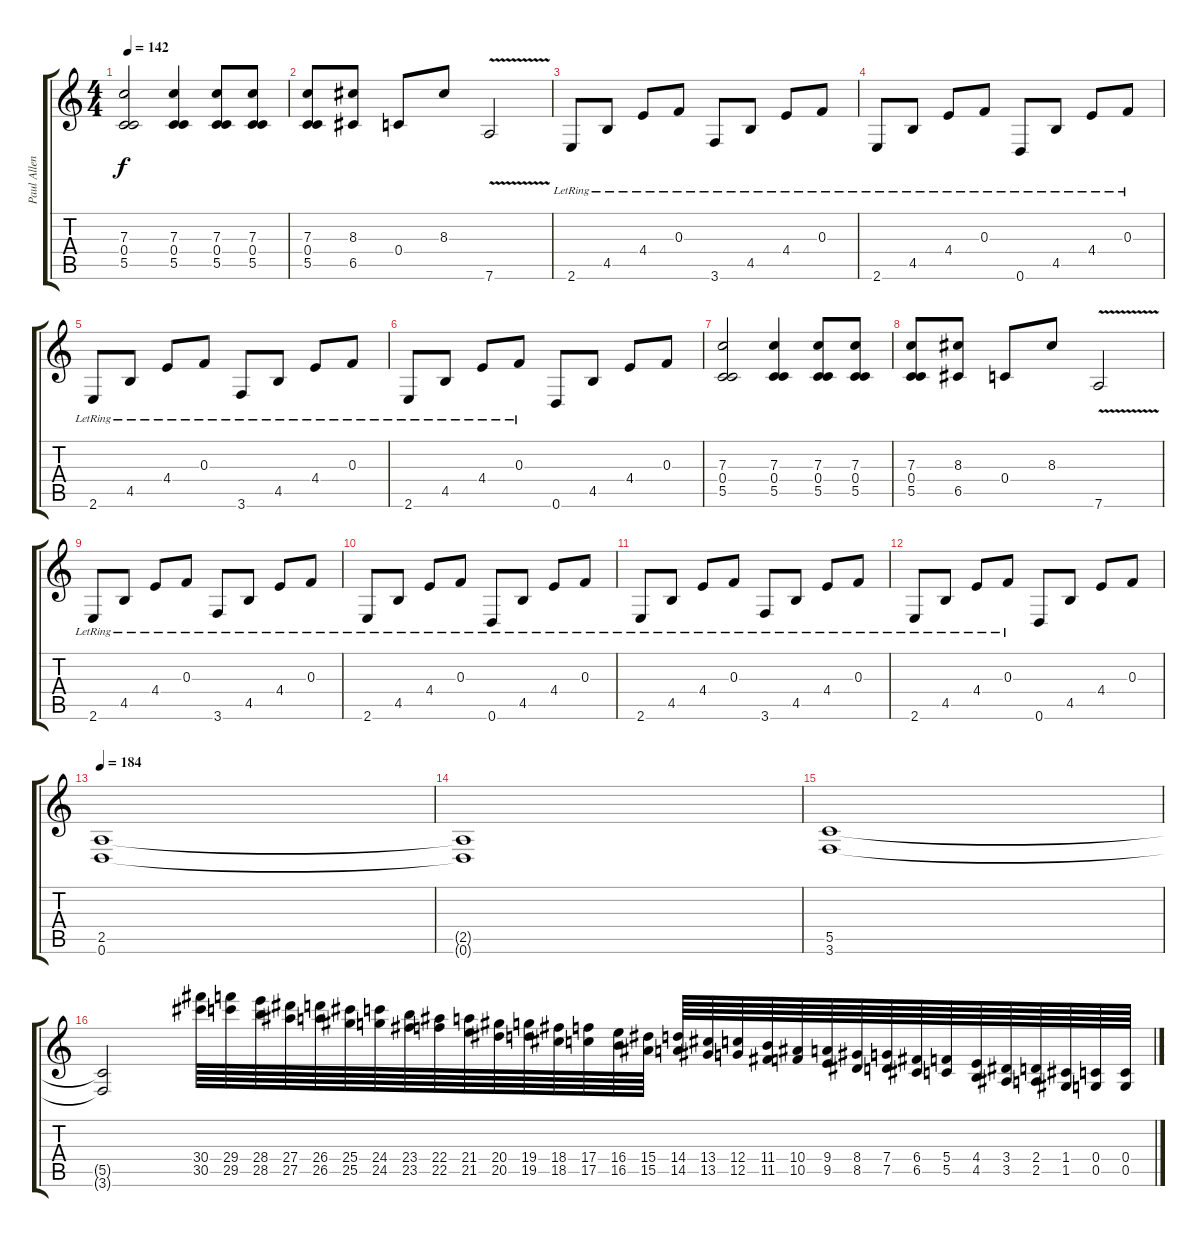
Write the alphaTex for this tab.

\track ("Paul Allender (Guitar Soul)" "Paul Allen") {instrument distortionguitar}
\staff {score tabs}
\tuning (D4 A3 F3 C3 G2 D2) {hide}
\ts (4 4)
\tempo 142
\clef g2
\ks c
(7.3 0.4 5.5).2{dy f} (7.3 0.4 5.5).4 (7.3 0.4 5.5).8 (7.3 0.4 5.5).8 |
(7.3 0.4 5.5).8 (8.3 6.5).8 0.4.8 8.3.8 7.6{v}.2 |
2.6{lr}.8 4.5{lr}.8 4.4{lr}.8 0.3{lr}.8 3.6{lr}.8 4.5{lr}.8 4.4{lr}.8 0.3{lr}.8 |
2.6{lr}.8 4.5{lr}.8 4.4{lr}.8 0.3{lr}.8 0.6{lr}.8 4.5{lr}.8 4.4{lr}.8 0.3{lr}.8 |
2.6{lr}.8 4.5{lr}.8 4.4{lr}.8 0.3{lr}.8 3.6{lr}.8 4.5{lr}.8 4.4{lr}.8 0.3{lr}.8 |
2.6{lr}.8 4.5{lr}.8 4.4{lr}.8 0.3{lr}.8 0.6.8 4.5.8 4.4.8 0.3.8 |
(7.3 0.4 5.5).2 (7.3 0.4 5.5).4 (7.3 0.4 5.5).8 (7.3 0.4 5.5).8 |
(7.3 0.4 5.5).8 (8.3 6.5).8 0.4.8 8.3.8 7.6{v}.2 |
2.6{lr}.8 4.5{lr}.8 4.4{lr}.8 0.3{lr}.8 3.6{lr}.8 4.5{lr}.8 4.4{lr}.8 0.3{lr}.8 |
2.6{lr}.8 4.5{lr}.8 4.4{lr}.8 0.3{lr}.8 0.6{lr}.8 4.5{lr}.8 4.4{lr}.8 0.3{lr}.8 |
2.6{lr}.8 4.5{lr}.8 4.4{lr}.8 0.3{lr}.8 3.6{lr}.8 4.5{lr}.8 4.4{lr}.8 0.3{lr}.8 |
2.6{lr}.8 4.5{lr}.8 4.4{lr}.8 0.3{lr}.8 0.6.8 4.5.8 4.4.8 0.3.8 |
\tempo 184
(2.5 0.6).1 |
(2.5{t} 0.6{t}).1 |
(5.5 3.6).1 |
(5.5{t} 3.6{t}).2 (30.4 30.5).64 (29.4 29.5).64 (28.4 28.5).64 (27.4 27.5).64 (26.4 26.5).64 (25.4 25.5).64 (24.4 24.5).64 (23.4 23.5).64 (22.4 22.5).64 (21.4 21.5).64 (20.4 20.5).64 (19.4 19.5).64 (18.4 18.5).64 (17.4 17.5).64 (16.4 16.5).64 (15.4 15.5).64 (14.4 14.5).64 (13.4 13.5).64 (12.4 12.5).64 (11.4 11.5).64 (10.4 10.5).64 (9.4 9.5).64 (8.4 8.5).64 (7.4 7.5).64 (6.4 6.5).64 (5.4 5.5).64 (4.4 4.5).64 (3.4 3.5).64 (2.4 2.5).64 (1.4 1.5).64 (0.4 0.5).64 (0.4 0.5).64
